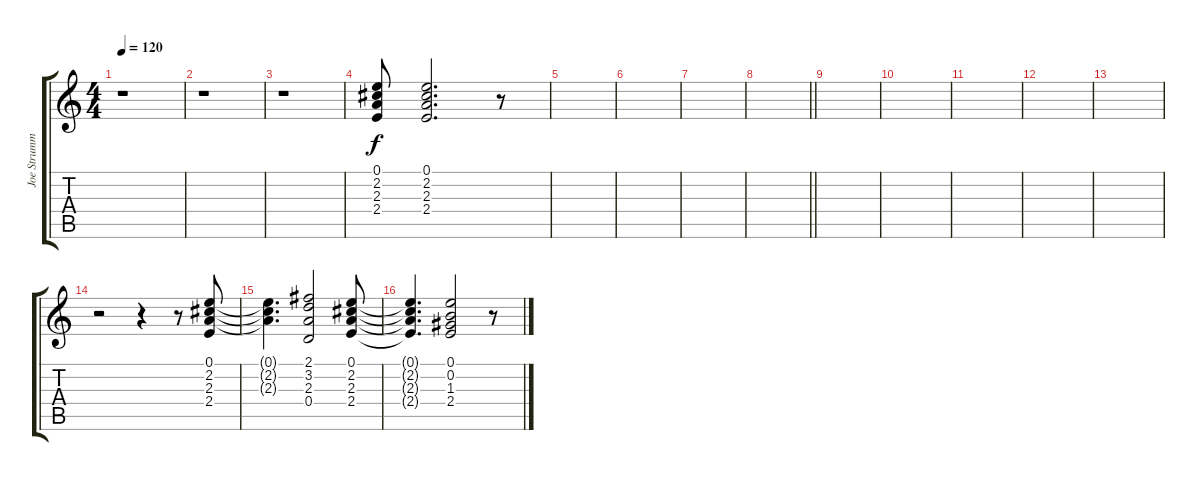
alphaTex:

\track ("Joe Strummer" "Joe Strumm") {instrument acousticguitarsteel}
\staff {score tabs}
\tuning (E4 B3 G3 D3 A2 E2) {hide}
\ts (4 4)
\tempo 120
\clef g2
\ks c
r.1{dy f} |
r.1 |
r.1 |
(0.1 2.2 2.3 2.4).8 (0.1 2.2 2.3 2.4).2{d} r.8 |
|
|
|
\barLineRight lightlight
|
|
|
|
|
|
r.2 r.4 r.8 (0.1 2.2 2.3 2.4).8 |
(0.1{t} 2.2{t} 2.3{t}).4{d} (2.1 3.2 2.3 0.4).2 (0.1 2.2 2.3 2.4).8 |
(0.1{t} 2.2{t} 2.3{t} 2.4{t}).4{d} (0.1 0.2 1.3 2.4).2 r.8
